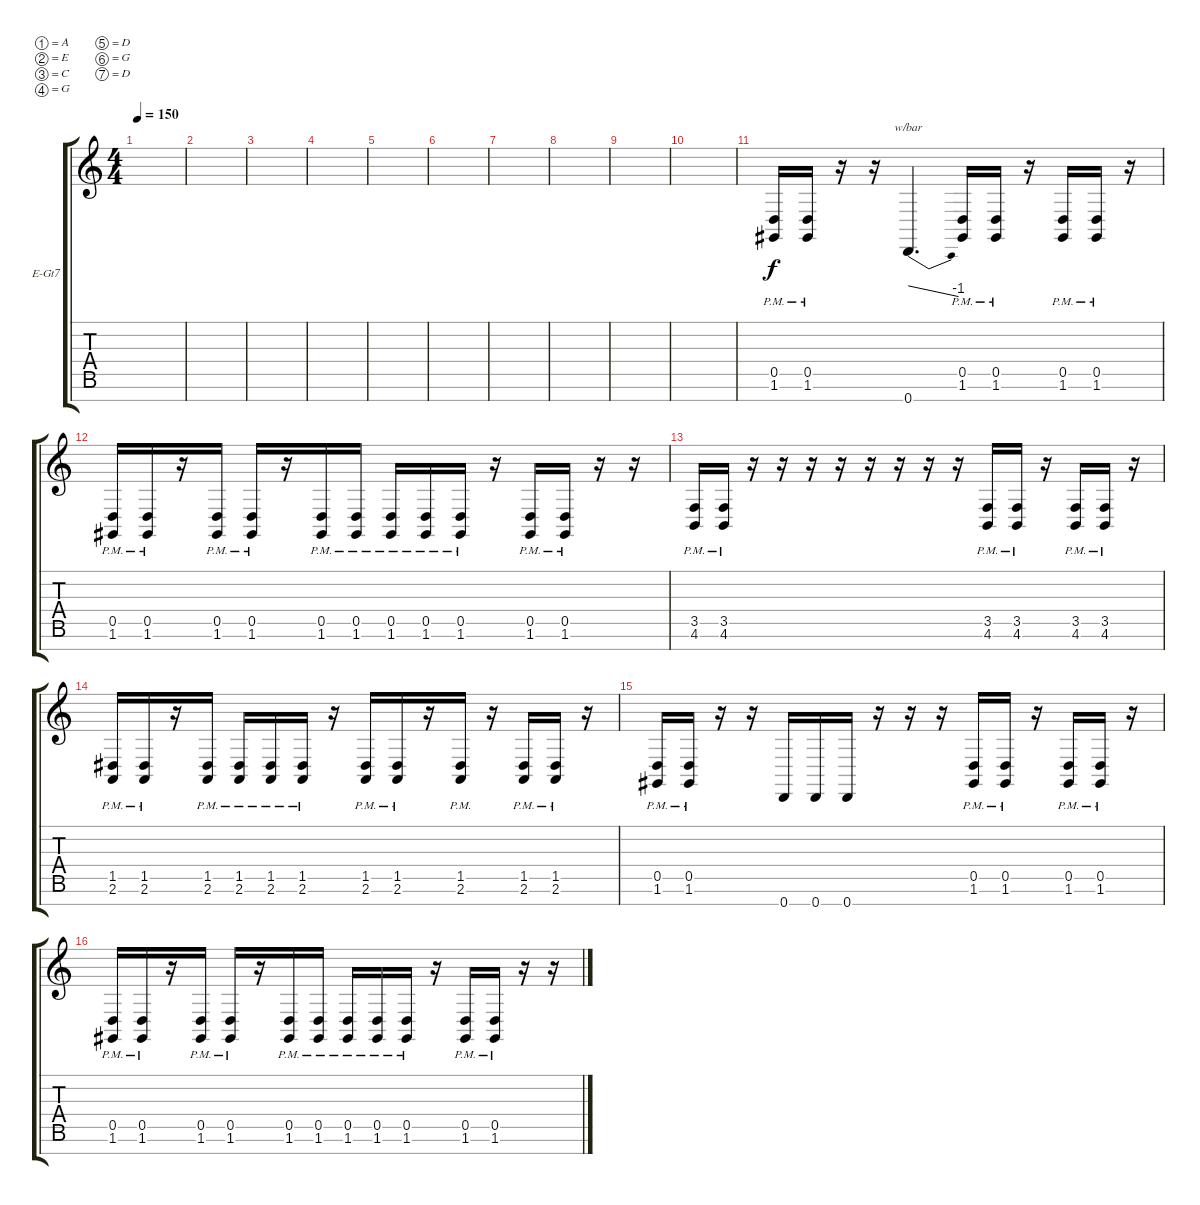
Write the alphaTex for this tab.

\defaultSystemsLayout 4
\bracketExtendMode groupsimilarinstruments
\firstSystemTrackNameOrientation horizontal
\otherSystemsTrackNameOrientation horizontal
\track ("Electric Guitar" "E-Gt7") {instrument distortionguitar}
\staff {score tabs}
\tuning (A3 E3 C3 G2 D2 G1 D1)
\ts (4 4)
\tempo 150
\clef g2
\ks c
|
|
|
|
|
|
|
|
|
|
(1.6{pm} 0.5{pm}).16 (1.6{pm} 0.5{pm}).16 r.16 r.16 0.7.4{d tbe (dive default 0 0 60 -4)} (1.6{pm} 0.5{pm}).16 (1.6{pm} 0.5{pm}).16 r.16 (1.6{pm} 0.5{pm}).16 (1.6{pm} 0.5{pm}).16 r.16 |
(1.6{pm} 0.5{pm}).16 (1.6{pm} 0.5{pm}).16 r.16 (1.6{pm} 0.5{pm}).16 (1.6{pm} 0.5{pm}).16 r.16 (1.6{pm} 0.5{pm}).16 (1.6{pm} 0.5{pm}).16 (1.6{pm} 0.5{pm}).16 (1.6{pm} 0.5{pm}).16 (1.6{pm} 0.5{pm}).16 r.16 (1.6{pm} 0.5{pm}).16 (1.6{pm} 0.5{pm}).16 r.16 r.16 |
(4.6{pm} 3.5{pm}).16 (4.6{pm} 3.5{pm}).16 r.16 r.16 r.16 r.16 r.16 r.16 r.16 r.16 (4.6{pm} 3.5{pm}).16 (4.6{pm} 3.5{pm}).16 r.16 (4.6{pm} 3.5{pm}).16 (4.6{pm} 3.5{pm}).16 r.16 |
(2.6{pm} 1.5{pm}).16 (2.6{pm} 1.5{pm}).16 r.16 (2.6{pm} 1.5{pm}).16 (2.6{pm} 1.5{pm}).16 (2.6{pm} 1.5{pm}).16 (2.6{pm} 1.5{pm}).16 r.16 (2.6{pm} 1.5{pm}).16 (2.6{pm} 1.5{pm}).16 r.16 (2.6{pm} 1.5{pm}).16 r.16 (2.6{pm} 1.5{pm}).16 (2.6{pm} 1.5{pm}).16 r.16 |
(1.6{pm} 0.5{pm}).16 (1.6{pm} 0.5{pm}).16 r.16 r.16 0.7.16 0.7.16 0.7.16 r.16 r.16 r.16 (1.6{pm} 0.5{pm}).16 (1.6{pm} 0.5{pm}).16 r.16 (1.6{pm} 0.5{pm}).16 (1.6{pm} 0.5{pm}).16 r.16 |
(1.6{pm} 0.5{pm}).16 (1.6{pm} 0.5{pm}).16 r.16 (1.6{pm} 0.5{pm}).16 (1.6{pm} 0.5{pm}).16 r.16 (1.6{pm} 0.5{pm}).16 (1.6{pm} 0.5{pm}).16 (1.6{pm} 0.5{pm}).16 (1.6{pm} 0.5{pm}).16 (1.6{pm} 0.5{pm}).16 r.16 (1.6{pm} 0.5{pm}).16 (1.6{pm} 0.5{pm}).16 r.16 r.16
